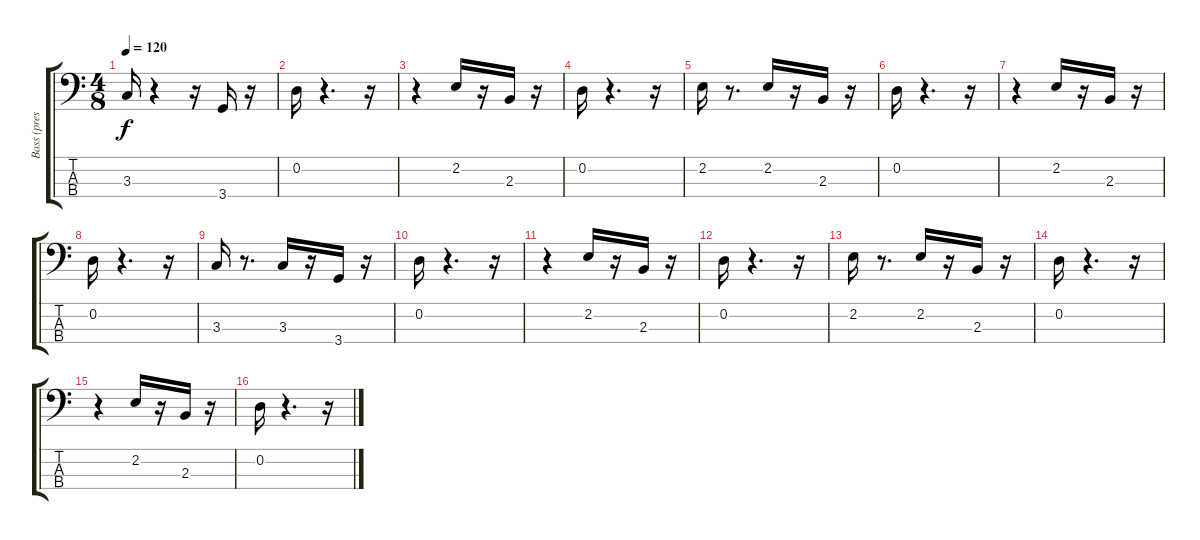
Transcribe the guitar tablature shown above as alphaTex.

\track ("Bass (pressure)" "Bass (pres") {instrument fretlessbass}
\staff {score tabs}
\tuning (G2 D2 A1 E1) {hide}
\ts (4 8)
\tempo 120
\clef f4
\ks c
3.3.16{dy f} r.4 r.16 3.4.16 r.16 |
0.2.16 r.4{d} r.16 |
r.4 2.2.16 r.16 2.3.16 r.16 |
0.2.16 r.4{d} r.16 |
2.2.16 r.8{d} 2.2.16 r.16 2.3.16 r.16 |
0.2.16 r.4{d} r.16 |
r.4 2.2.16 r.16 2.3.16 r.16 |
0.2.16 r.4{d} r.16 |
3.3.16 r.8{d} 3.3.16 r.16 3.4.16 r.16 |
0.2.16 r.4{d} r.16 |
r.4 2.2.16 r.16 2.3.16 r.16 |
0.2.16 r.4{d} r.16 |
2.2.16 r.8{d} 2.2.16 r.16 2.3.16 r.16 |
0.2.16 r.4{d} r.16 |
r.4 2.2.16 r.16 2.3.16 r.16 |
0.2.16 r.4{d} r.16
